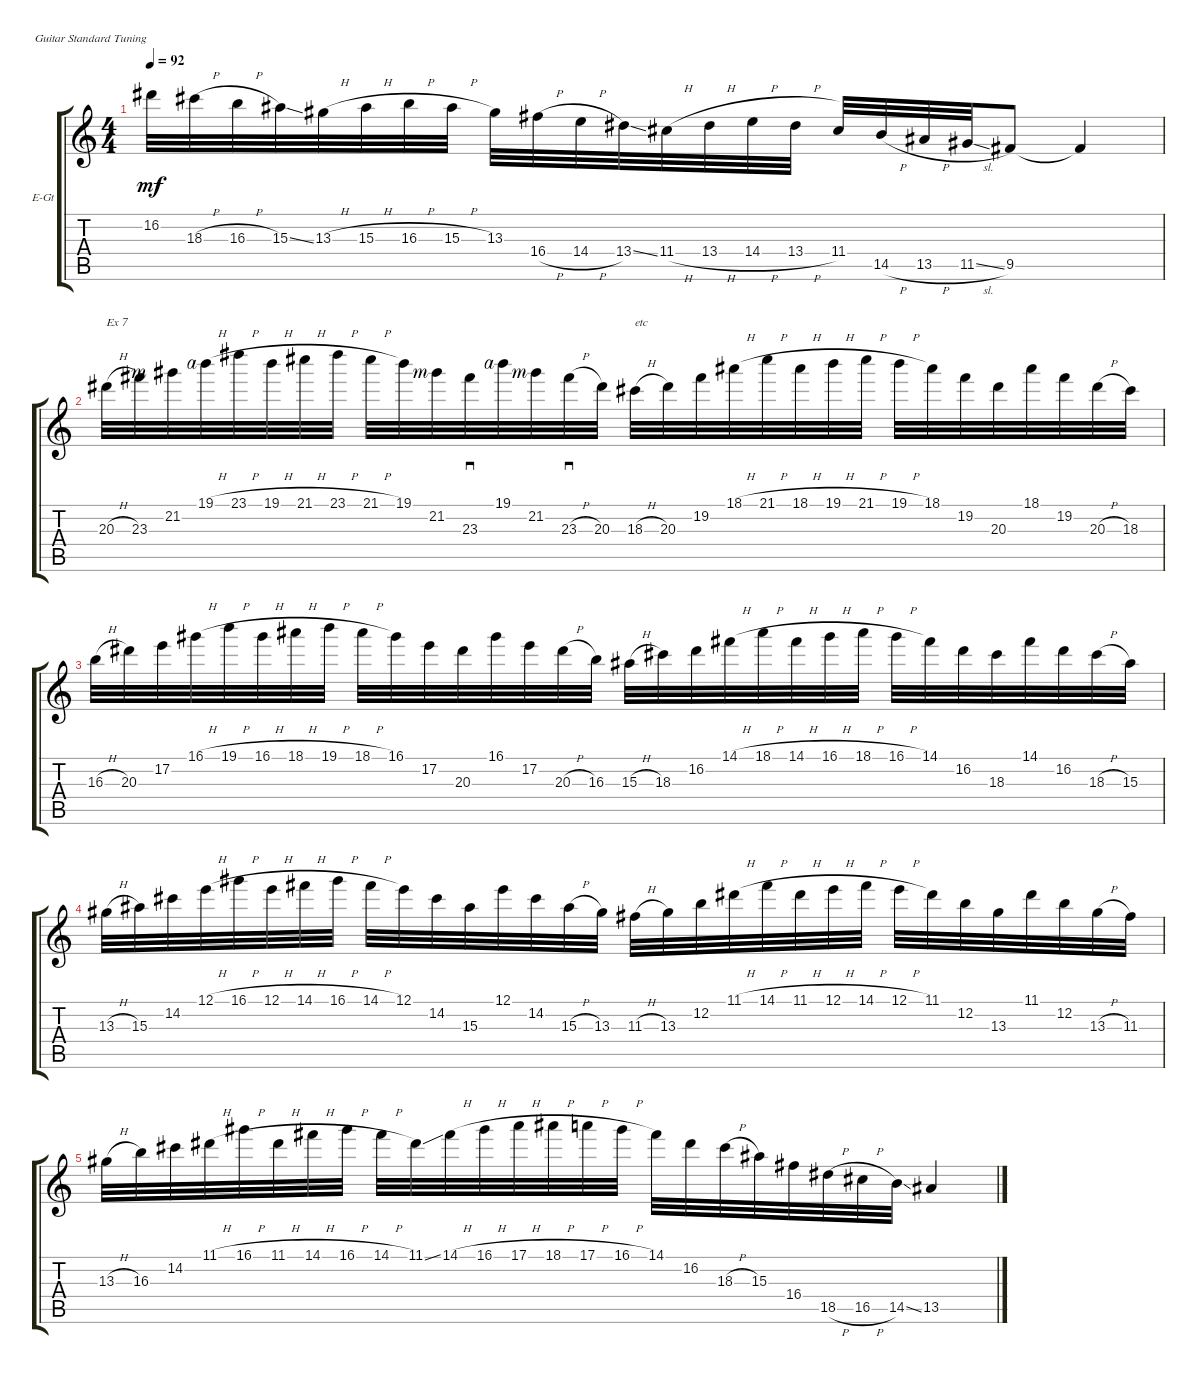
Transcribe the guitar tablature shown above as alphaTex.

\defaultSystemsLayout 4
\bracketExtendMode groupsimilarinstruments
\firstSystemTrackNameOrientation horizontal
\otherSystemsTrackNameOrientation horizontal
\track ("Electric Guitar" "E-Gt") {instrument electricguitarclean}
\staff {score tabs}
\tuning (E4 B3 G3 D3 A2 E2)
\ts (4 4)
\tempo 92
\clef g2
\ks c
16.2.32{dy mf} 18.3{h}.32 16.3{h}.32 15.3{ss}.32 13.3{h}.32 15.3{h}.32 16.3{h}.32 15.3{h}.32 13.3.32 16.4{h}.32 14.4{h}.32 13.4{ss}.32 11.4{h}.32 13.4{h}.32 14.4{h}.32 13.4{h}.32 11.4.32 14.5{h}.32 13.5{h}.32 11.5{sl}.32 9.5.8 9.5{t}.4 |
20.3{h}.32{txt "Ex 7"} 23.3.32 21.2{rf 3}.32 19.1{h rf 4}.32 23.1{h}.32 19.1{h}.32 21.1{h}.32 23.1{h}.32 21.1{h}.32 19.1.32 21.2{rf 3}.32 23.3.32{sd} 19.1{rf 4}.32 21.2{rf 3}.32 23.3{h}.32{sd} 20.3.32 18.3{h}.32{txt "etc"} 20.3.32 19.2.32 18.1{h}.32 21.1{h}.32 18.1{h}.32 19.1{h}.32 21.1{h}.32 19.1{h}.32 18.1.32 19.2.32 20.3.32 18.1.32 19.2.32 20.3{h}.32 18.3.32 |
16.3{h}.32 20.3.32 17.2.32 16.1{h}.32 19.1{h}.32 16.1{h}.32 18.1{h}.32 19.1{h}.32 18.1{h}.32 16.1.32 17.2.32 20.3.32 16.1.32 17.2.32 20.3{h}.32 16.3.32 15.3{h}.32 18.3.32 16.2.32 14.1{h}.32 18.1{h}.32 14.1{h}.32 16.1{h}.32 18.1{h}.32 16.1{h}.32 14.1.32 16.2.32 18.3.32 14.1.32 16.2.32 18.3{h}.32 15.3.32 |
13.3{h}.32 15.3.32 14.2.32 12.1{h}.32 16.1{h}.32 12.1{h}.32 14.1{h}.32 16.1{h}.32 14.1{h}.32 12.1.32 14.2.32 15.3.32 12.1.32 14.2.32 15.3{h}.32 13.3.32 11.3{h}.32 13.3.32 12.2.32 11.1{h}.32 14.1{h}.32 11.1{h}.32 12.1{h}.32 14.1{h}.32 12.1{h}.32 11.1.32 12.2.32 13.3.32 11.1.32 12.2.32 13.3{h}.32 11.3.32 |
13.3{h}.32 16.3.32 14.2.32 11.1{h}.32 16.1{h}.32 11.1{h}.32 14.1{h}.32 16.1{h}.32 14.1{h}.32 11.1{ss}.32 14.1{h}.32 16.1{h}.32 17.1{h}.32 18.1{h}.32 17.1{h}.32 16.1{h}.32 14.1.32 16.2.32 18.3{h}.32 15.3.32 16.4.32 18.5{h}.32 16.5{h}.32 14.5{ss}.32 13.5.4
